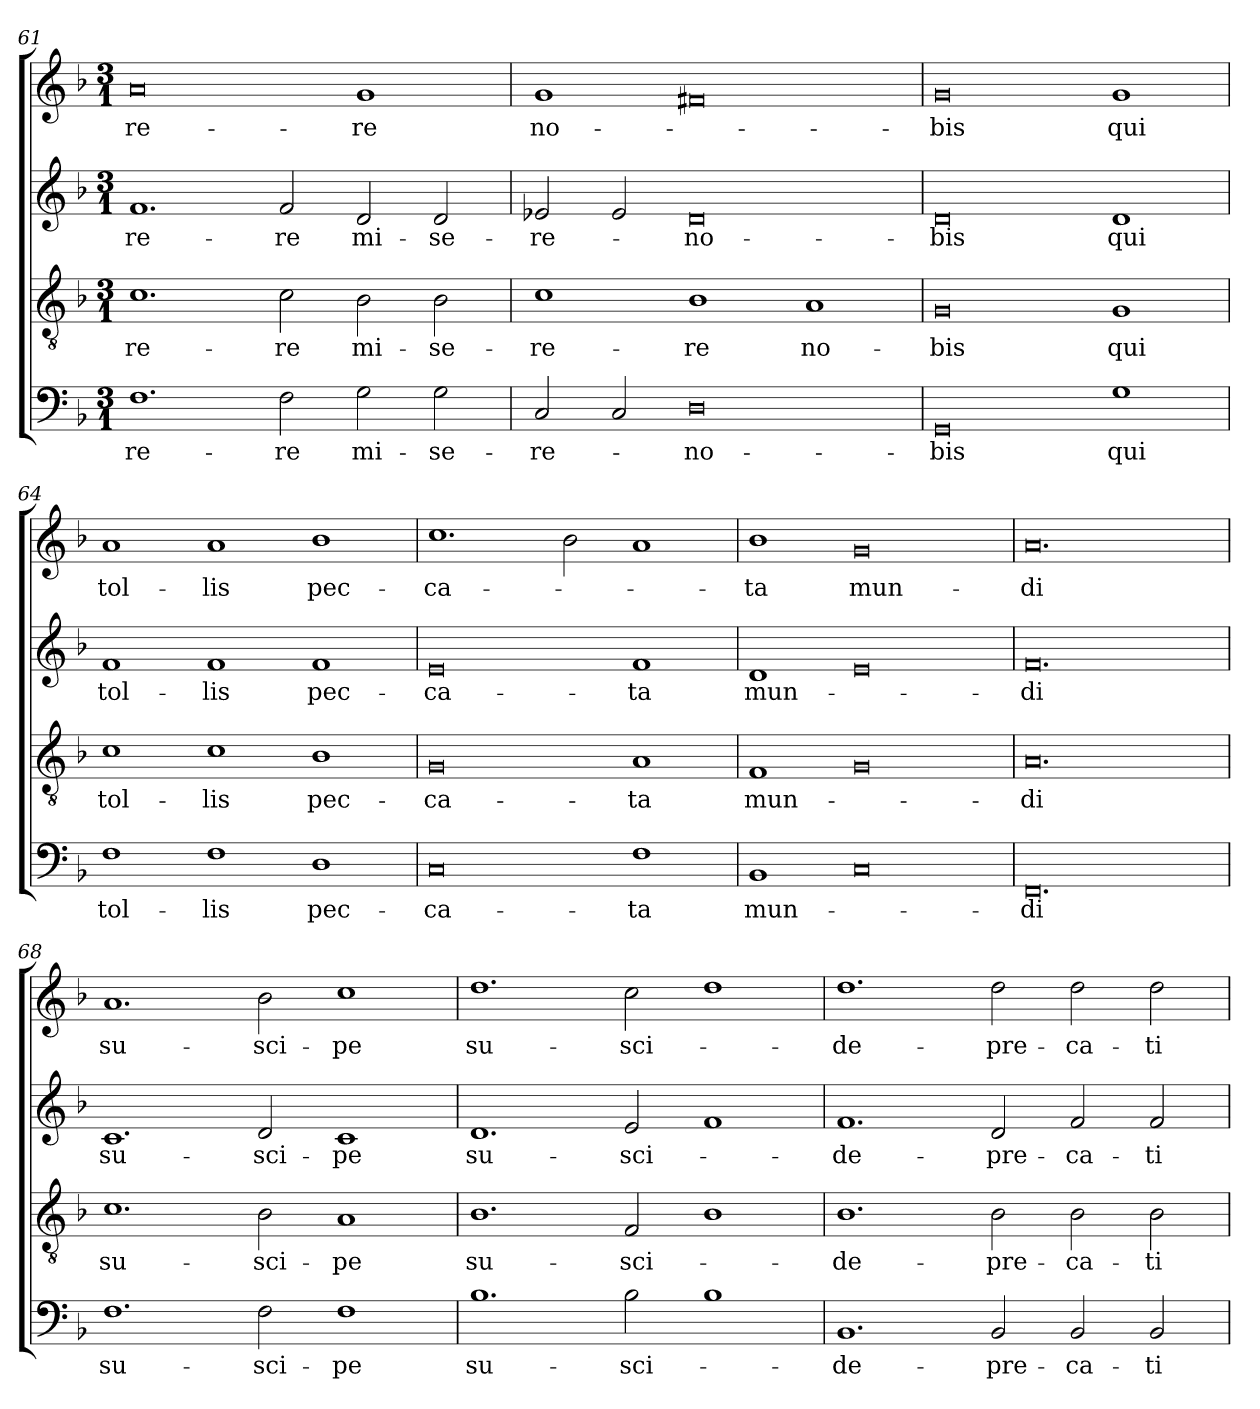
**kern	**text	**kern	**text	**kern	**text	**kern	**text
*part4	*part4	*part3	*part3	*part2	*part2	*part1	*part1
*staff4	*staff4	*staff3	*staff3	*staff2	*staff2	*staff1	*staff1
*clefF4	*	*clefGv2	*	*clefG2	*	*clefG2	*
*k[b-]	*	*k[b-]	*	*k[b-]	*	*k[b-]	*
*M3/1	*	*M3/1	*	*M3/1	*	*M3/1	*
=61	=61	=61	=61	=61	=61	=61	=61
1.F	-re-	1.c	-re-	1.f	-re-	0a	-re-
2F	-re	2c	-re	2f	-re	.	.
2G	mi-	2B-	mi-	2d	mi-	1g	-re
2G	-se-	2B-	-se-	2d	-se-	.	.
=62	=62	=62	=62	=62	=62	=62	=62
2C	-re-	1c	-re-	2e-X	-re-	1g	no-
2C	.	.	.	2e-	.	.	.
0D	-no-	1B-	-re	0d	-no-	0f#X	.
.	.	1A	no-	.	.	.	.
=63	=63	=63	=63	=63	=63	=63	=63
0GG	-bis	0G	-bis	0d	-bis	0g	-bis
1G	qui	1G	qui	1d	qui	1g	qui
=64	=64	=64	=64	=64	=64	=64	=64
1F	tol-	1c	tol-	1f	tol-	1a	tol-
1F	-lis	1c	-lis	1f	-lis	1a	-lis
1D	pec-	1B-	pec-	1f	pec-	1b-	pec-
=65	=65	=65	=65	=65	=65	=65	=65
0C	-ca-	0G	-ca-	0e	-ca-	1.cc	-ca-
.	.	.	.	.	.	2b-	.
1F	-ta	1A	-ta	1f	-ta	1a	.
=66	=66	=66	=66	=66	=66	=66	=66
1BB-	mun-	1F	mun-	1d	mun-	1b-	-ta
0C	.	0G	.	0e	.	0g	mun-
=67	=67	=67	=67	=67	=67	=67	=67
0.FF	-di	0.A	-di	0.f	-di	0.a	-di
=68	=68	=68	=68	=68	=68	=68	=68
1.F	su-	1.c	su-	1.c	su-	1.a	su-
2F	-sci-	2B-	-sci-	2d	-sci-	2b-	-sci-
1F	-pe	1A	-pe	1c	-pe	1cc	-pe
=69	=69	=69	=69	=69	=69	=69	=69
1.B-	su-	1.B-	su-	1.d	su-	1.dd	su-
2B-	-sci-	2F	-sci-	2e	-sci-	2cc	-sci-
1B-	.	1B-	.	1f	.	1dd	.
=70	=70	=70	=70	=70	=70	=70	=70
1.BB-	-de-	1.B-	-de-	1.f	-de-	1.dd	-de-
2BB-	-pre-	2B-	-pre-	2d	-pre-	2dd	-pre-
2BB-	-ca-	2B-	-ca-	2f	-ca-	2dd	-ca-
2BB-	-ti-	2B-	-ti-	2f	-ti-	2dd	-ti-
=	=	=	=	=	=	=	=
*-	*-	*-	*-	*-	*-	*-	*-
